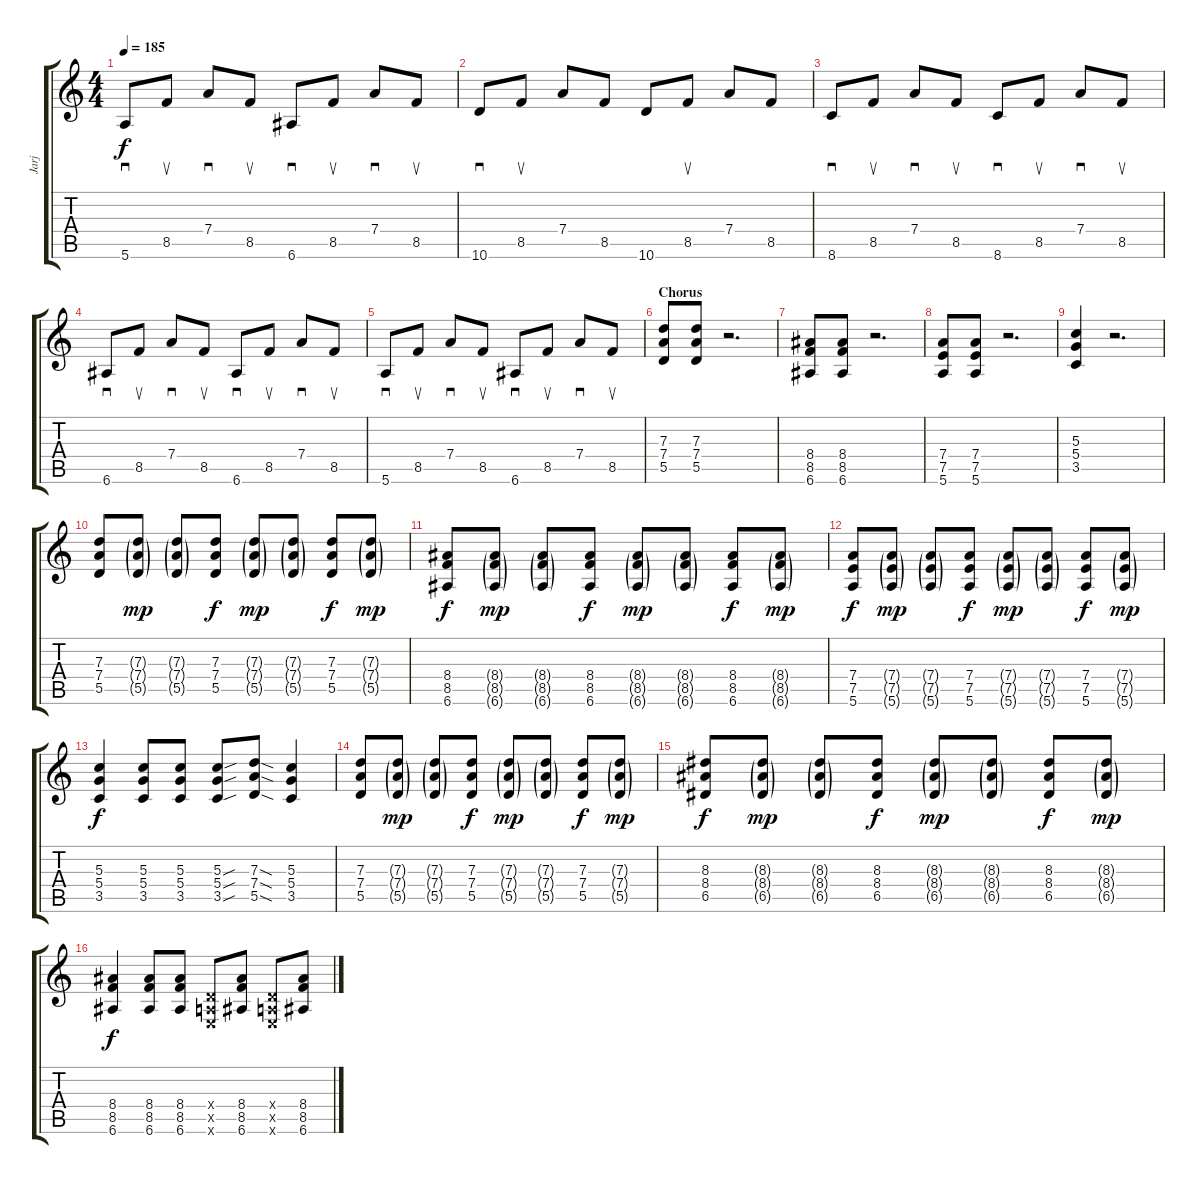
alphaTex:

\track ("Jarj" "Jarj") {instrument distortionguitar}
\staff {score tabs}
\tuning (E4 B3 G3 D3 A2 E2) {hide}
\ts (4 4)
\tempo 185
\clef g2
\ks c
5.6.8{sd dy f} 8.5.8{su} 7.4.8{sd} 8.5.8{su} 6.6.8{sd} 8.5.8{su} 7.4.8{sd} 8.5.8{su} |
10.6.8{sd} 8.5.8{su} 7.4.8 8.5.8 10.6.8 8.5.8{su} 7.4.8 8.5.8 |
8.6.8{sd} 8.5.8{su} 7.4.8{sd} 8.5.8{su} 8.6.8{sd} 8.5.8{su} 7.4.8{sd} 8.5.8{su} |
6.6.8{sd} 8.5.8{su} 7.4.8{sd} 8.5.8{su} 6.6.8{sd} 8.5.8{su} 7.4.8{sd} 8.5.8{su} |
5.6.8{sd} 8.5.8{su} 7.4.8{sd} 8.5.8{su} 6.6.8{sd} 8.5.8{su} 7.4.8{sd} 8.5.8{su} |
\section ("" "Chorus")
(7.3 7.4 5.5).8 (7.3 7.4 5.5).8 r.2{d} |
(8.4 8.5 6.6).8 (8.4 8.5 6.6).8 r.2{d} |
(7.4 7.5 5.6).8 (7.4 7.5 5.6).8 r.2{d} |
(5.3 5.4 3.5).4 r.2{d} |
(7.3 7.4 5.5).8 (7.3{g} 7.4{g} 5.5{g}).8{dy mp} (7.3{g} 7.4{g} 5.5{g}).8 (7.3 7.4 5.5).8{dy f} (7.3{g} 7.4{g} 5.5{g}).8{dy mp} (7.3{g} 7.4{g} 5.5{g}).8 (7.3 7.4 5.5).8{dy f} (7.3{g} 7.4{g} 5.5{g}).8{dy mp} |
(8.4 8.5 6.6).8{dy f} (8.4{g} 8.5{g} 6.6{g}).8{dy mp} (8.4{g} 8.5{g} 6.6{g}).8 (8.4 8.5 6.6).8{dy f} (8.4{g} 8.5{g} 6.6{g}).8{dy mp} (8.4{g} 8.5{g} 6.6{g}).8 (8.4 8.5 6.6).8{dy f} (8.4{g} 8.5{g} 6.6{g}).8{dy mp} |
(7.4 7.5 5.6).8{dy f} (7.4{g} 7.5{g} 5.6{g}).8{dy mp} (7.4{g} 7.5{g} 5.6{g}).8 (7.4 7.5 5.6).8{dy f} (7.4{g} 7.5{g} 5.6{g}).8{dy mp} (7.4{g} 7.5{g} 5.6{g}).8 (7.4 7.5 5.6).8{dy f} (7.4{g} 7.5{g} 5.6{g}).8{dy mp} |
(5.3 5.4 3.5).4{dy f} (5.3 5.4 3.5).8 (5.3 5.4 3.5).8 (5.3{sou} 5.4{sou} 3.5{sou}).8 (7.3{sod} 7.4{sod} 5.5{sod}).8 (5.3 5.4 3.5).4 |
(7.3 7.4 5.5).8 (7.3{g} 7.4{g} 5.5{g}).8{dy mp} (7.3{g} 7.4{g} 5.5{g}).8 (7.3 7.4 5.5).8{dy f} (7.3{g} 7.4{g} 5.5{g}).8{dy mp} (7.3{g} 7.4{g} 5.5{g}).8 (7.3 7.4 5.5).8{dy f} (7.3{g} 7.4{g} 5.5{g}).8{dy mp} |
(8.3 8.4 6.5).8{dy f} (8.3{g} 8.4{g} 6.5{g}).8{dy mp} (8.3{g} 8.4{g} 6.5{g}).8 (8.3 8.4 6.5).8{dy f} (8.3{g} 8.4{g} 6.5{g}).8{dy mp} (8.3{g} 8.4{g} 6.5{g}).8 (8.3 8.4 6.5).8{dy f} (8.3{g} 8.4{g} 6.5{g}).8{dy mp} |
(8.4 8.5 6.6).4{dy f} (8.4 8.5 6.6).8 (8.4 8.5 6.6).8 (0.4{x} 0.5{x} 0.6{x}).8 (8.4 8.5 6.6).8 (0.4{x} 0.5{x} 0.6{x}).8 (8.4 8.5 6.6).8
